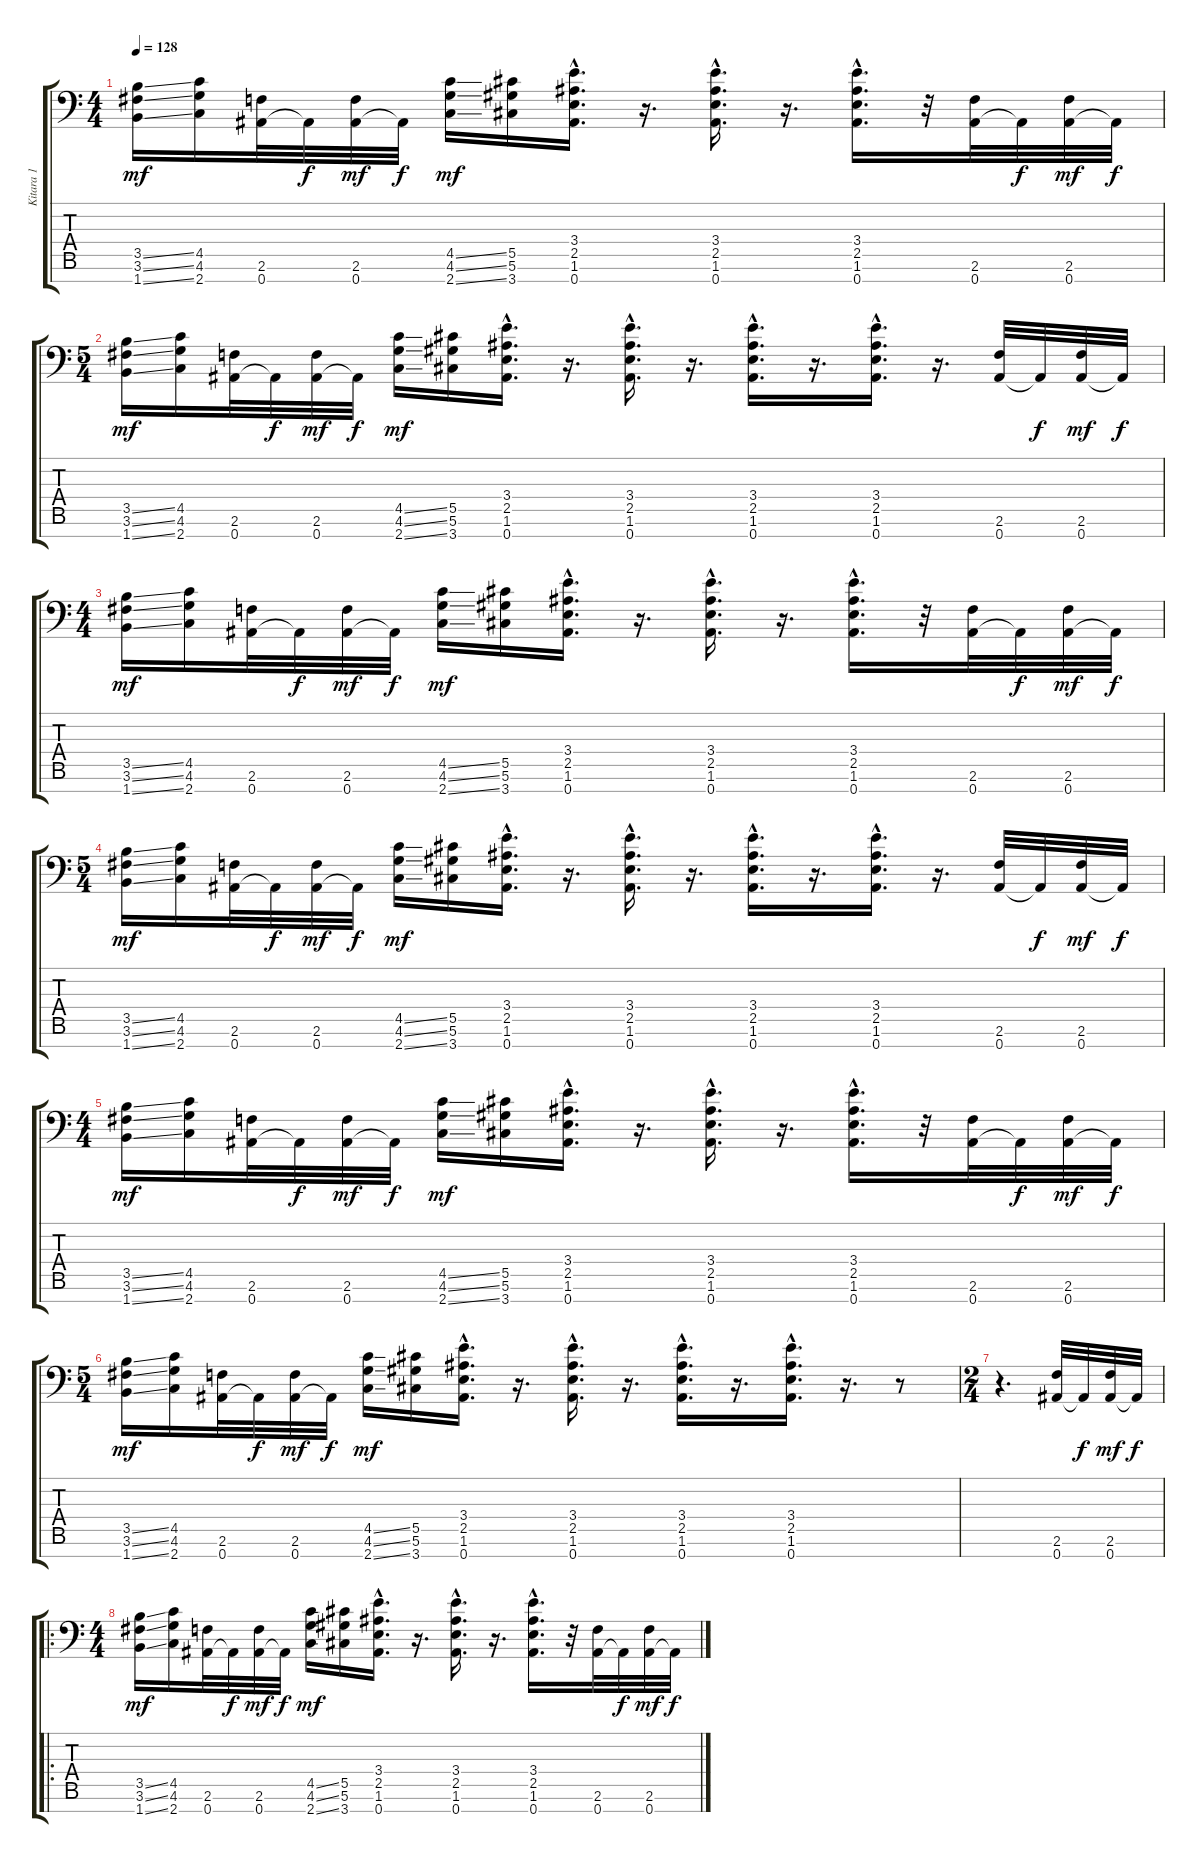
\track ("Kitara 1" "Kitara 1") {instrument distortionguitar}
\staff {score tabs}
\tuning (Eb4 Bb3 Gb3 Db3 Ab2 Eb2 Bb1) {hide}
\ts (4 4)
\tempo 128
\clef f4
\ks c
(3.5{ss} 3.6{ss} 1.7{ss}).16{dy mf} (4.5 4.6 2.7).16 (2.6 0.7).32 0.7{t}.32{dy f} (2.6 0.7).32{dy mf} 0.7{t}.32{dy f} (4.5{ss} 4.6{ss} 2.7{ss}).16{dy mf} (5.5 5.6 3.7).16 (3.4{hac} 2.5{hac} 1.6{hac} 0.7{hac}).16{d} r.16{d} (3.4{hac} 2.5{hac} 1.6{hac} 0.7{hac}).16{d} r.16{d} (3.4{hac} 2.5{hac} 1.6{hac} 0.7{hac}).16{d} r.32 (2.6 0.7).32 0.7{t}.32{dy f} (2.6 0.7).32{dy mf} 0.7{t}.32{dy f} |
\ts (5 4)
(3.5{ss} 3.6{ss} 1.7{ss}).16{dy mf} (4.5 4.6 2.7).16 (2.6 0.7).32 0.7{t}.32{dy f} (2.6 0.7).32{dy mf} 0.7{t}.32{dy f} (4.5{ss} 4.6{ss} 2.7{ss}).16{dy mf} (5.5 5.6 3.7).16 (3.4{hac} 2.5{hac} 1.6{hac} 0.7{hac}).16{d} r.16{d} (3.4{hac} 2.5{hac} 1.6{hac} 0.7{hac}).16{d} r.16{d} (3.4{hac} 2.5{hac} 1.6{hac} 0.7{hac}).16{d} r.16{d} (3.4{hac} 2.5{hac} 1.6{hac} 0.7{hac}).16{d} r.16{d} (2.6 0.7).32 0.7{t}.32{dy f} (2.6 0.7).32{dy mf} 0.7{t}.32{dy f} |
\ts (4 4)
(3.5{ss} 3.6{ss} 1.7{ss}).16{dy mf} (4.5 4.6 2.7).16 (2.6 0.7).32 0.7{t}.32{dy f} (2.6 0.7).32{dy mf} 0.7{t}.32{dy f} (4.5{ss} 4.6{ss} 2.7{ss}).16{dy mf} (5.5 5.6 3.7).16 (3.4{hac} 2.5{hac} 1.6{hac} 0.7{hac}).16{d} r.16{d} (3.4{hac} 2.5{hac} 1.6{hac} 0.7{hac}).16{d} r.16{d} (3.4{hac} 2.5{hac} 1.6{hac} 0.7{hac}).16{d} r.32 (2.6 0.7).32 0.7{t}.32{dy f} (2.6 0.7).32{dy mf} 0.7{t}.32{dy f} |
\ts (5 4)
(3.5{ss} 3.6{ss} 1.7{ss}).16{dy mf} (4.5 4.6 2.7).16 (2.6 0.7).32 0.7{t}.32{dy f} (2.6 0.7).32{dy mf} 0.7{t}.32{dy f} (4.5{ss} 4.6{ss} 2.7{ss}).16{dy mf} (5.5 5.6 3.7).16 (3.4{hac} 2.5{hac} 1.6{hac} 0.7{hac}).16{d} r.16{d} (3.4{hac} 2.5{hac} 1.6{hac} 0.7{hac}).16{d} r.16{d} (3.4{hac} 2.5{hac} 1.6{hac} 0.7{hac}).16{d} r.16{d} (3.4{hac} 2.5{hac} 1.6{hac} 0.7{hac}).16{d} r.16{d} (2.6 0.7).32 0.7{t}.32{dy f} (2.6 0.7).32{dy mf} 0.7{t}.32{dy f} |
\ts (4 4)
(3.5{ss} 3.6{ss} 1.7{ss}).16{dy mf} (4.5 4.6 2.7).16 (2.6 0.7).32 0.7{t}.32{dy f} (2.6 0.7).32{dy mf} 0.7{t}.32{dy f} (4.5{ss} 4.6{ss} 2.7{ss}).16{dy mf} (5.5 5.6 3.7).16 (3.4{hac} 2.5{hac} 1.6{hac} 0.7{hac}).16{d} r.16{d} (3.4{hac} 2.5{hac} 1.6{hac} 0.7{hac}).16{d} r.16{d} (3.4{hac} 2.5{hac} 1.6{hac} 0.7{hac}).16{d} r.32 (2.6 0.7).32 0.7{t}.32{dy f} (2.6 0.7).32{dy mf} 0.7{t}.32{dy f} |
\ts (5 4)
(3.5{ss} 3.6{ss} 1.7{ss}).16{dy mf} (4.5 4.6 2.7).16 (2.6 0.7).32 0.7{t}.32{dy f} (2.6 0.7).32{dy mf} 0.7{t}.32{dy f} (4.5{ss} 4.6{ss} 2.7{ss}).16{dy mf} (5.5 5.6 3.7).16 (3.4{hac} 2.5{hac} 1.6{hac} 0.7{hac}).16{d} r.16{d} (3.4{hac} 2.5{hac} 1.6{hac} 0.7{hac}).16{d} r.16{d} (3.4{hac} 2.5{hac} 1.6{hac} 0.7{hac}).16{d} r.16{d} (3.4{hac} 2.5{hac} 1.6{hac} 0.7{hac}).16{d} r.16{d} r.8 |
\ts (2 4)
r.4{d} (2.6 0.7).32 0.7{t}.32{dy f} (2.6 0.7).32{dy mf} 0.7{t}.32{dy f} |
\ro
\ts (4 4)
(3.5{ss} 3.6{ss} 1.7{ss}).16{dy mf} (4.5 4.6 2.7).16 (2.6 0.7).32 0.7{t}.32{dy f} (2.6 0.7).32{dy mf} 0.7{t}.32{dy f} (4.5{ss} 4.6{ss} 2.7{ss}).16{dy mf} (5.5 5.6 3.7).16 (3.4{hac} 2.5{hac} 1.6{hac} 0.7{hac}).16{d} r.16{d} (3.4{hac} 2.5{hac} 1.6{hac} 0.7{hac}).16{d} r.16{d} (3.4{hac} 2.5{hac} 1.6{hac} 0.7{hac}).16{d} r.32 (2.6 0.7).32 0.7{t}.32{dy f} (2.6 0.7).32{dy mf} 0.7{t}.32{dy f}
